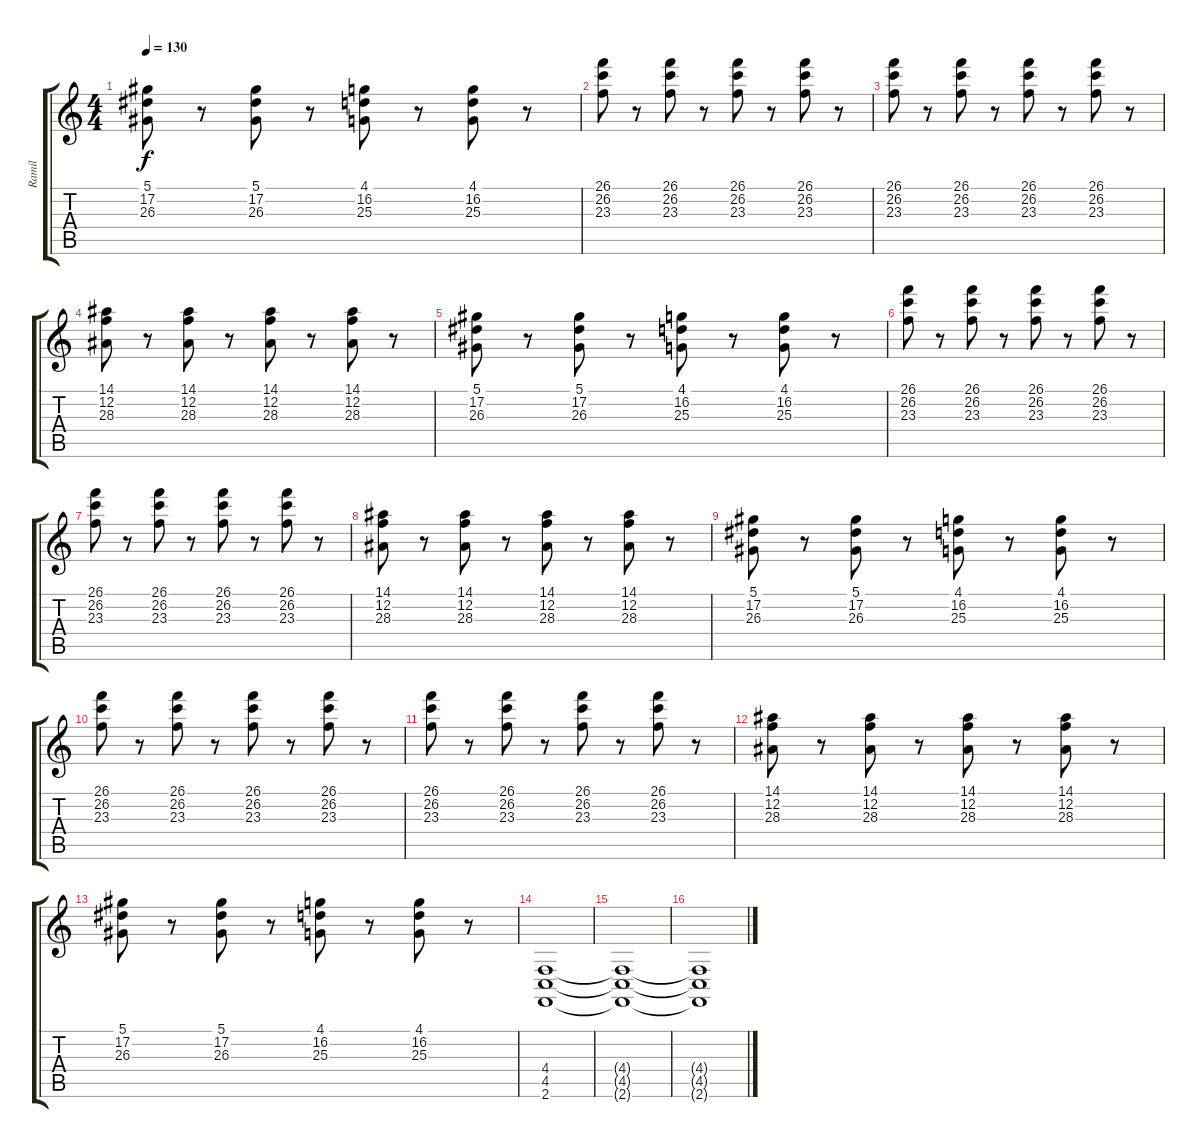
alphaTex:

\track ("Ramil" "Ramil") {instrument stringensemble1}
\staff {score tabs}
\tuning (Eb4 Bb3 Gb3 Db3 Ab2 Eb2) {hide}
\ts (4 4)
\tempo 130
\clef g2
\ks c
(5.1 17.2 26.3).8{dy f} r.8 (5.1 17.2 26.3).8 r.8 (4.1 16.2 25.3).8 r.8 (4.1 16.2 25.3).8 r.8 |
(26.1 26.2 23.3).8 r.8 (26.1 26.2 23.3).8 r.8 (26.1 26.2 23.3).8 r.8 (26.1 26.2 23.3).8 r.8 |
(26.1 26.2 23.3).8 r.8 (26.1 26.2 23.3).8 r.8 (26.1 26.2 23.3).8 r.8 (26.1 26.2 23.3).8 r.8 |
(14.1 12.2 28.3).8 r.8 (14.1 12.2 28.3).8 r.8 (14.1 12.2 28.3).8 r.8 (14.1 12.2 28.3).8 r.8 |
(5.1 17.2 26.3).8 r.8 (5.1 17.2 26.3).8 r.8 (4.1 16.2 25.3).8 r.8 (4.1 16.2 25.3).8 r.8 |
(26.1 26.2 23.3).8 r.8 (26.1 26.2 23.3).8 r.8 (26.1 26.2 23.3).8 r.8 (26.1 26.2 23.3).8 r.8 |
(26.1 26.2 23.3).8 r.8 (26.1 26.2 23.3).8 r.8 (26.1 26.2 23.3).8 r.8 (26.1 26.2 23.3).8 r.8 |
(14.1 12.2 28.3).8 r.8 (14.1 12.2 28.3).8 r.8 (14.1 12.2 28.3).8 r.8 (14.1 12.2 28.3).8 r.8 |
(5.1 17.2 26.3).8 r.8 (5.1 17.2 26.3).8 r.8 (4.1 16.2 25.3).8 r.8 (4.1 16.2 25.3).8 r.8 |
(26.1 26.2 23.3).8 r.8 (26.1 26.2 23.3).8 r.8 (26.1 26.2 23.3).8 r.8 (26.1 26.2 23.3).8 r.8 |
(26.1 26.2 23.3).8 r.8 (26.1 26.2 23.3).8 r.8 (26.1 26.2 23.3).8 r.8 (26.1 26.2 23.3).8 r.8 |
(14.1 12.2 28.3).8 r.8 (14.1 12.2 28.3).8 r.8 (14.1 12.2 28.3).8 r.8 (14.1 12.2 28.3).8 r.8 |
(5.1 17.2 26.3).8 r.8 (5.1 17.2 26.3).8 r.8 (4.1 16.2 25.3).8 r.8 (4.1 16.2 25.3).8 r.8 |
(4.4 4.5 2.6).1{volume 12} |
(4.4{t} 4.5{t} 2.6{t}).1 |
(4.4{t} 4.5{t} 2.6{t}).1
